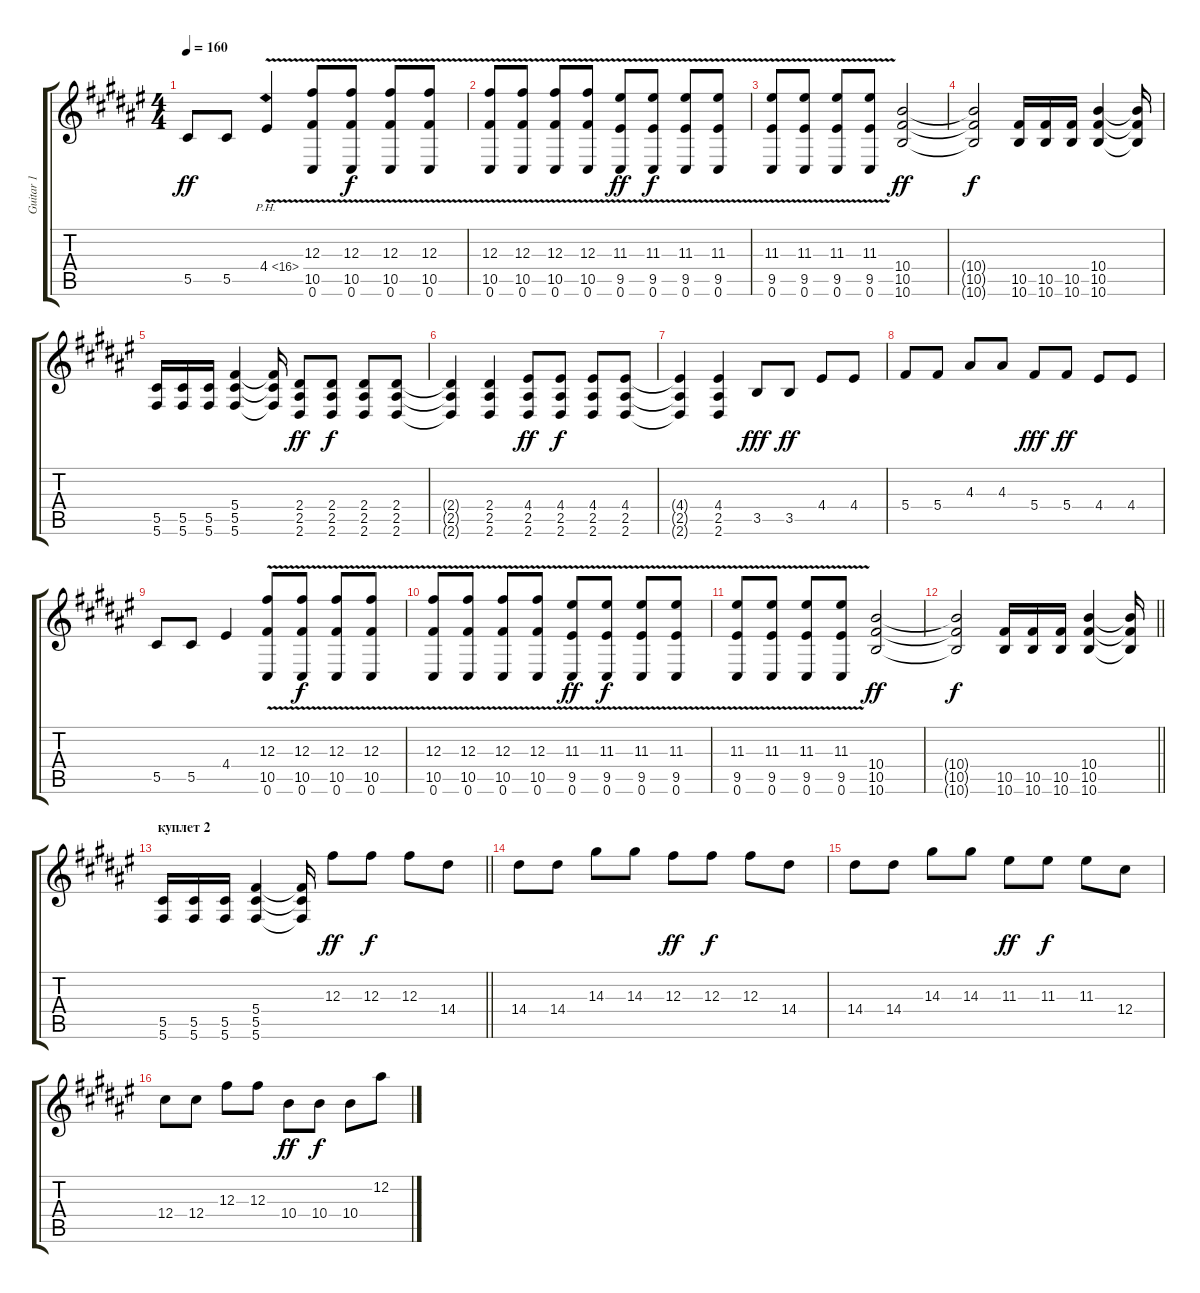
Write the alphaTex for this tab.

\track ("Guitar 1" "Guitar 1") {instrument distortionguitar}
\staff {score tabs}
\tuning (Eb4 Bb3 Gb3 Db3 Ab2 Db2) {hide}
\ts (4 4)
\tempo 160
\clef g2
\ks d#minor
5.5.8{dy ff} 5.5.8 4.4{ph 12 v}.4 (12.3{v} 10.5{v} 0.6).8 (12.3{v} 10.5{v} 0.6).8{dy f} (12.3{v} 10.5{v} 0.6).8 (12.3{v} 10.5{v} 0.6).8 |
(12.3{v} 10.5{v} 0.6).8 (12.3{v} 10.5{v} 0.6).8 (12.3{v} 10.5{v} 0.6).8 (12.3{v} 10.5{v} 0.6).8 (11.3{v} 9.5{v} 0.6).8{dy ff} (11.3{v} 9.5{v} 0.6).8{dy f} (11.3{v} 9.5{v} 0.6).8 (11.3{v} 9.5{v} 0.6).8 |
(11.3{v} 9.5{v} 0.6).8 (11.3{v} 9.5{v} 0.6).8 (11.3{v} 9.5{v} 0.6).8 (11.3{v} 9.5{v} 0.6).8 (10.4 10.5 10.6).2{dy ff} |
(10.4{t} 10.5{t} 10.6{t}).2{dy f} (10.5 10.6).16 (10.5 10.6).16 (10.5 10.6).16 (10.4 10.5 10.6).4 (10.4{t} 10.5{t} 10.6{t}).16 |
(5.5 5.6).16 (5.5 5.6).16 (5.5 5.6).16 (5.4 5.5 5.6).4 (5.4{t} 5.5{t} 5.6{t}).16 (2.4 2.5 2.6).8{dy ff} (2.4 2.5 2.6).8{dy f} (2.4 2.5 2.6).8 (2.4 2.5 2.6).8 |
(2.4{t} 2.5{t} 2.6{t}).4 (2.4 2.5 2.6).4 (4.4 2.5 2.6).8{dy ff} (4.4 2.5 2.6).8{dy f} (4.4 2.5 2.6).8 (4.4 2.5 2.6).8 |
(4.4{t} 2.5{t} 2.6{t}).4 (4.4 2.5 2.6).4 3.5.8{dy fff} 3.5.8{dy ff} 4.4.8 4.4.8 |
5.4.8 5.4.8 4.3.8 4.3.8 5.4.8{dy fff} 5.4.8{dy ff} 4.4.8 4.4.8 |
5.5.8 5.5.8 4.4.4 (12.3{v} 10.5{v} 0.6).8 (12.3{v} 10.5{v} 0.6).8{dy f} (12.3{v} 10.5{v} 0.6).8 (12.3{v} 10.5{v} 0.6).8 |
(12.3{v} 10.5{v} 0.6).8 (12.3{v} 10.5{v} 0.6).8 (12.3{v} 10.5{v} 0.6).8 (12.3{v} 10.5{v} 0.6).8 (11.3{v} 9.5{v} 0.6).8{dy ff} (11.3{v} 9.5{v} 0.6).8{dy f} (11.3{v} 9.5{v} 0.6).8 (11.3{v} 9.5{v} 0.6).8 |
(11.3{v} 9.5{v} 0.6).8 (11.3{v} 9.5{v} 0.6).8 (11.3{v} 9.5{v} 0.6).8 (11.3{v} 9.5{v} 0.6).8 (10.4 10.5 10.6).2{dy ff} |
\barLineRight lightlight
(10.4{t} 10.5{t} 10.6{t}).2{dy f} (10.5 10.6).16 (10.5 10.6).16 (10.5 10.6).16 (10.4 10.5 10.6).4 (10.4{t} 10.5{t} 10.6{t}).16 |
\section ("" "куплет 2")
\barLineRight lightlight
(5.5 5.6).16 (5.5 5.6).16 (5.5 5.6).16 (5.4 5.5 5.6).4 (5.4{t} 5.5{t} 5.6{t}).16 12.3.8{dy ff} 12.3.8{dy f} 12.3.8 14.4.8 |
14.4.8 14.4.8 14.3.8 14.3.8 12.3.8{dy ff} 12.3.8{dy f} 12.3.8 14.4.8 |
14.4.8 14.4.8 14.3.8 14.3.8 11.3.8{dy ff} 11.3.8{dy f} 11.3.8 12.4.8 |
12.4.8 12.4.8 12.3.8 12.3.8 10.4.8{dy ff} 10.4.8{dy f} 10.4.8 12.2.8
